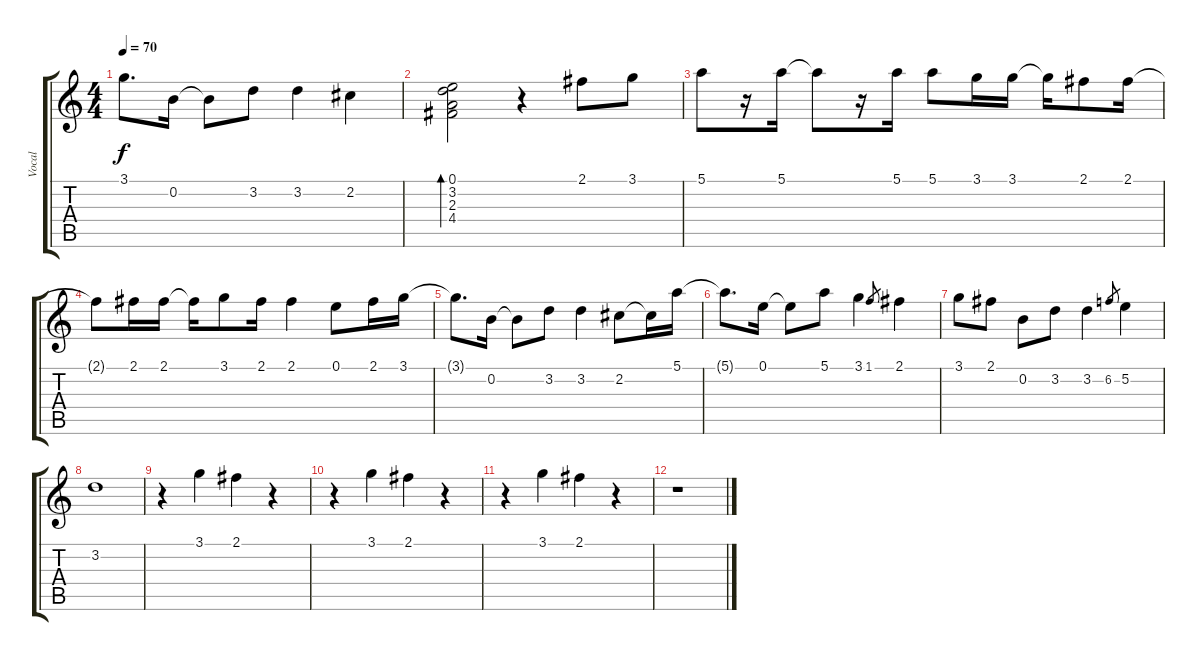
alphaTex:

\track ("Vocal" "Vocal") {instrument electricguitarjazz}
\staff {score tabs}
\tuning (E4 B3 G3 D3 A2 E2) {hide}
\ts (4 4)
\tempo 70
\clef g2
\ks c
3.1{t}.8{d dy f} 0.2.16 0.2{t}.8 3.2.8 3.2.4 2.2.4 |
(0.1 3.2 2.3 4.4).2{bd 120} r.4 2.1.8 3.1.8 |
5.1.8 r.16 5.1.16 5.1{t}.8 r.16 5.1.16 5.1.8 3.1.16 3.1.16 3.1{t}.16 2.1.8 2.1.16 |
2.1{t}.8 2.1.16 2.1.16 2.1{t}.16 3.1.8 2.1.16 2.1.4 0.1.8 2.1.16 3.1.16 |
3.1{t}.8{d} 0.2.16 0.2{t}.8 3.2.8 3.2.4 2.2.8 2.2{t}.16 5.1.16 |
5.1{t}.8{d} 0.1.16 0.1{t}.8 5.1.8 3.1.4 1.1.8{gr} 2.1.4 |
3.1.8 2.1.8 0.2.8 3.2.8 3.2.4 6.2.8{gr} 5.2.4 |
3.2.1 |
r.4 3.1.4 2.1.4 r.4 |
r.4 3.1.4 2.1.4 r.4 |
r.4 3.1.4 2.1.4 r.4 |
r.1
